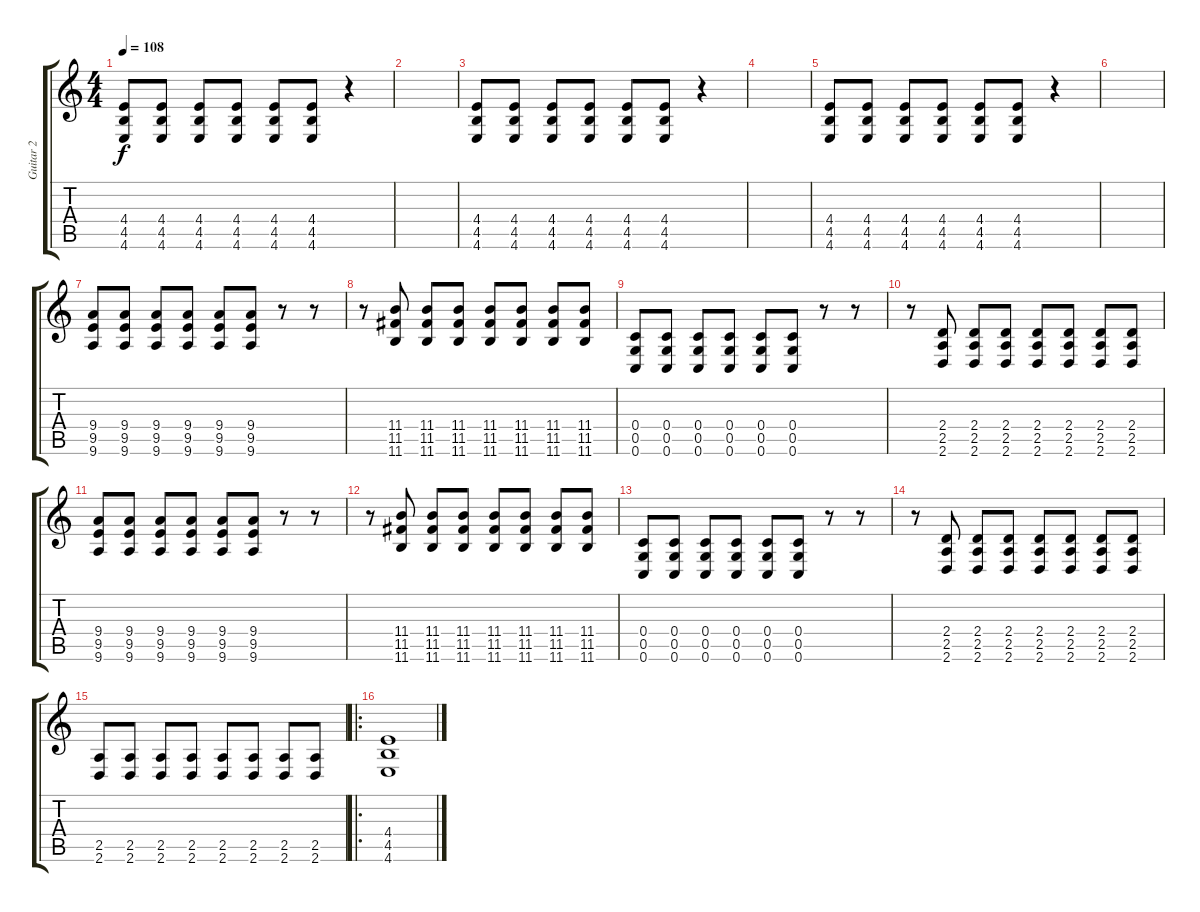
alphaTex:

\track ("Guitar 2" "Guitar 2") {instrument distortionguitar}
\staff {score tabs}
\tuning (D4 A3 F3 C3 G2 C2) {hide}
\ts (4 4)
\tempo 108
\clef g2
\ks c
(4.4 4.5 4.6).8{dy f} (4.4 4.5 4.6).8 (4.4 4.5 4.6).8 (4.4 4.5 4.6).8 (4.4 4.5 4.6).8 (4.4 4.5 4.6).8 r.4 |
|
(4.4 4.5 4.6).8 (4.4 4.5 4.6).8 (4.4 4.5 4.6).8 (4.4 4.5 4.6).8 (4.4 4.5 4.6).8 (4.4 4.5 4.6).8 r.4 |
|
(4.4 4.5 4.6).8 (4.4 4.5 4.6).8 (4.4 4.5 4.6).8 (4.4 4.5 4.6).8 (4.4 4.5 4.6).8 (4.4 4.5 4.6).8 r.4 |
|
(9.4 9.5 9.6).8{volume 16} (9.4 9.5 9.6).8 (9.4 9.5 9.6).8 (9.4 9.5 9.6).8 (9.4 9.5 9.6).8 (9.4 9.5 9.6).8 r.8 r.8 |
r.8 (11.4 11.5 11.6).8 (11.4 11.5 11.6).8 (11.4 11.5 11.6).8 (11.4 11.5 11.6).8 (11.4 11.5 11.6).8 (11.4 11.5 11.6).8 (11.4 11.5 11.6).8 |
(0.4 0.5 0.6).8 (0.4 0.5 0.6).8 (0.4 0.5 0.6).8 (0.4 0.5 0.6).8 (0.4 0.5 0.6).8 (0.4 0.5 0.6).8 r.8 r.8 |
r.8 (2.4 2.5 2.6).8 (2.4 2.5 2.6).8 (2.4 2.5 2.6).8 (2.4 2.5 2.6).8 (2.4 2.5 2.6).8 (2.4 2.5 2.6).8 (2.4 2.5 2.6).8 |
(9.4 9.5 9.6).8{volume 16} (9.4 9.5 9.6).8 (9.4 9.5 9.6).8 (9.4 9.5 9.6).8 (9.4 9.5 9.6).8 (9.4 9.5 9.6).8 r.8 r.8 |
r.8 (11.4 11.5 11.6).8 (11.4 11.5 11.6).8 (11.4 11.5 11.6).8 (11.4 11.5 11.6).8 (11.4 11.5 11.6).8 (11.4 11.5 11.6).8 (11.4 11.5 11.6).8 |
(0.4 0.5 0.6).8 (0.4 0.5 0.6).8 (0.4 0.5 0.6).8 (0.4 0.5 0.6).8 (0.4 0.5 0.6).8 (0.4 0.5 0.6).8 r.8 r.8 |
r.8 (2.4 2.5 2.6).8 (2.4 2.5 2.6).8 (2.4 2.5 2.6).8 (2.4 2.5 2.6).8 (2.4 2.5 2.6).8 (2.4 2.5 2.6).8 (2.4 2.5 2.6).8 |
(2.5 2.6).8 (2.5 2.6).8 (2.5 2.6).8 (2.5 2.6).8 (2.5 2.6).8 (2.5 2.6).8 (2.5 2.6).8 (2.5 2.6).8 |
\ro
(4.4 4.5 4.6).1
